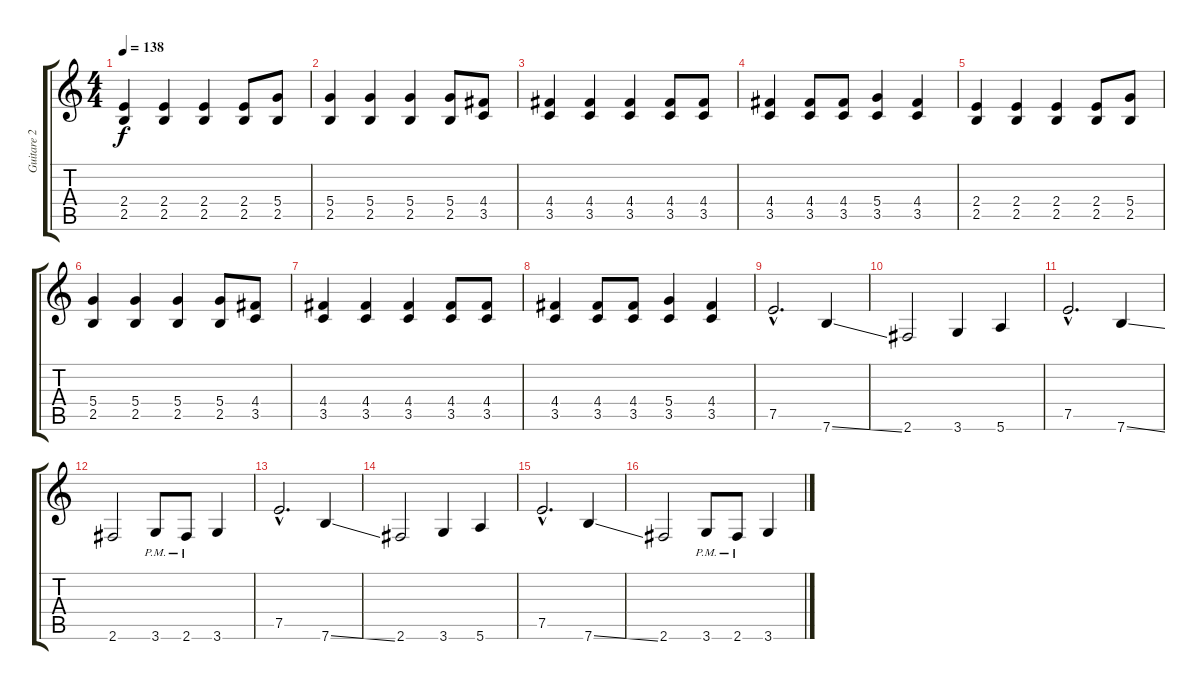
\track ("Guitare 2" "Guitare 2") {instrument distortionguitar}
\staff {score tabs}
\tuning (E4 B3 G3 D3 A2 E2) {hide}
\ts (4 4)
\tempo 138
\clef g2
\ks c
(2.4 2.5).4{dy f} (2.4 2.5).4 (2.4 2.5).4 (2.4 2.5).8 (5.4 2.5).8 |
(5.4 2.5).4 (5.4 2.5).4 (5.4 2.5).4 (5.4 2.5).8 (4.4 3.5).8 |
(4.4 3.5).4 (4.4 3.5).4 (4.4 3.5).4 (4.4 3.5).8 (4.4 3.5).8 |
(4.4 3.5).4 (4.4 3.5).8 (4.4 3.5).8 (5.4 3.5).4 (4.4 3.5).4 |
(2.4 2.5).4 (2.4 2.5).4 (2.4 2.5).4 (2.4 2.5).8 (5.4 2.5).8 |
(5.4 2.5).4 (5.4 2.5).4 (5.4 2.5).4 (5.4 2.5).8 (4.4 3.5).8 |
(4.4 3.5).4 (4.4 3.5).4 (4.4 3.5).4 (4.4 3.5).8 (4.4 3.5).8 |
(4.4 3.5).4 (4.4 3.5).8 (4.4 3.5).8 (5.4 3.5).4 (4.4 3.5).4 |
7.5{hac}.2{d} 7.6{ss}.4 |
2.6.2 3.6.4 5.6.4 |
7.5{hac}.2{d} 7.6{ss}.4 |
2.6.2 3.6{pm}.8 2.6{pm}.8 3.6.4 |
7.5{hac}.2{d} 7.6{ss}.4 |
2.6.2 3.6.4 5.6.4 |
7.5{hac}.2{d} 7.6{ss}.4 |
2.6.2 3.6{pm}.8 2.6{pm}.8 3.6.4
